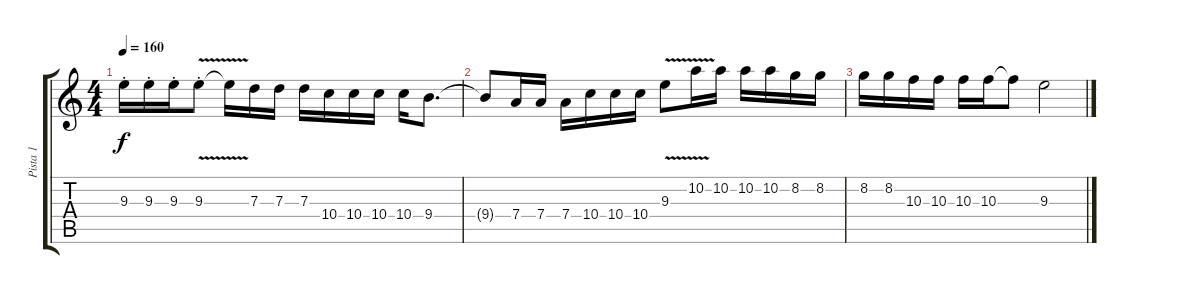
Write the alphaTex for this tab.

\track ("Pista 1" "Pista 1") {instrument distortionguitar}
\staff {score tabs}
\tuning (E4 B3 G3 D3 A2 E2) {hide}
\ts (4 4)
\tempo 160
\clef g2
\ks c
9.3{st}.16{dy f instrument distortionguitar} 9.3{st}.16 9.3{st}.16 9.3{v st}.8 9.3{t}.16 7.3.16 7.3.16 7.3.16 10.4.16 10.4.16 10.4.16 10.4.16 9.4.8{d} |
9.4{t}.8 7.4.16 7.4.16 7.4.16 10.4.16 10.4.16 10.4.16 9.3{v}.8 10.2{v}.16 10.2.16 10.2.16 10.2.16 8.2.16 8.2.16 |
8.2.16 8.2.16 10.3.16 10.3.16 10.3.16 10.3.16 10.3{t}.8 9.3.2
